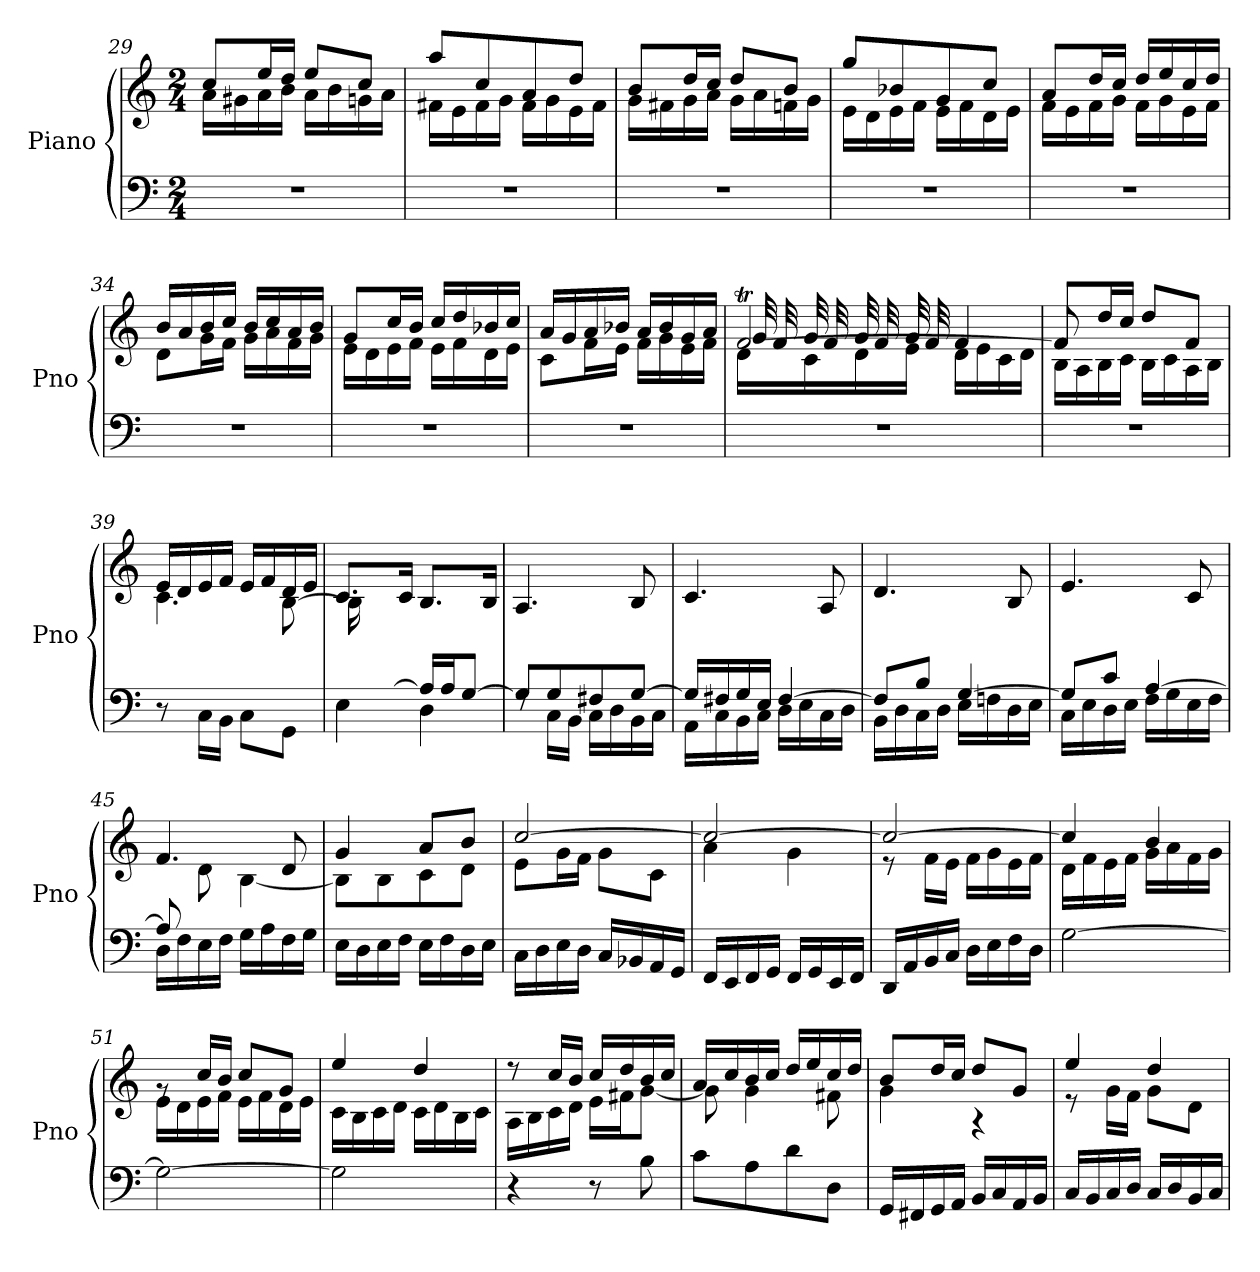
**kern	**kern
*part1	*part1
*staff2	*staff1
*I"Piano	*
*I'Pno	*
!!LO:PB:g=z
*clefF4	*clefG2
*k[]	*k[]
*M2/4	*M2/4
=29	=29
*	*^
2r	8cc/L	16a\LL
.	.	16g#X\
.	16ee/L	16a\
.	16dd/JJ	16b\JJ
.	8ee/L	16a\LL
.	.	16b\
.	8cc/J	16gn\
.	.	16a\JJ
=30	=30	=30
2r	8aa/L	16f#X\LL
.	.	16e\
.	8cc/	16f#\
.	.	16g\JJ
.	8a/	16f#\LL
.	.	16g\
.	8dd/J	16e\
.	.	16f#\JJ
=31	=31	=31
2r	8b/L	16g\LL
.	.	16f#X\
.	16dd/L	16g\
.	16cc/JJ	16a\JJ
.	8dd/L	16g\LL
.	.	16a\
.	8b/J	16fn\
.	.	16g\JJ
=32	=32	=32
2r	8gg/L	16e\LL
.	.	16d\
.	8b-X/	16e\
.	.	16f\JJ
.	8g/	16e\LL
.	.	16f\
.	8cc/J	16d\
.	.	16e\JJ
=33	=33	=33
2r	8a/L	16f\LL
.	.	16e\
.	16dd/L	16f\
.	16cc/JJ	16g\JJ
.	16dd/LL	16f\LL
.	16ee/	16g\
.	16cc/	16e\
.	16dd/JJ	16f\JJ
!!LO:LB:g=z	!!
=34	=34	=34
2r	16b/LL	8d\L
.	16a/	.
.	16b/	16g\L
.	16cc/JJ	16f\JJ
.	16b/LL	16g\LL
.	16cc/	16a\
.	16a/	16f\
.	16b/JJ	16g\JJ
=35	=35	=35
2r	8g/L	16e\LL
.	.	16d\
.	16cc/L	16e\
.	16b/JJ	16f\JJ
.	16cc/LL	16e\LL
.	16dd/	16f\
.	16b-X/	16d\
.	16cc/JJ	16e\JJ
=36	=36	=36
2r	16a/LL	8c\L
.	16g/	.
.	16a/	16f\L
.	16b-X/JJ	16e\JJ
.	16a/LL	16f\LL
.	16b-/	16g\
.	16g/	16e\
.	16a/JJ	16f\JJ
=37	=37	=37
*	*	*^
2r	[2fT/	16d\LL	32g
.	.	.	32f
.	.	16c\	32g
.	.	.	32f
.	.	16d\	32g
.	.	.	32f
.	.	16e\JJ	32g
.	.	.	32f
.	.	16d\LL	4f
.	.	16e\	.
.	.	16c\	.
.	.	16d\JJ	.
=38	=38	=38	=38
2r	8f/L]	16B\LL	8f
.	.	16A\	.
.	16dd/L	16B\	4.ryy
.	16cc/JJ	16c\JJ	.
.	8dd/L	16B\LL	.
.	.	16c\	.
.	8f/J	16A\	.
.	.	16B\JJ	.
=39	=39	=39	=39
*^	*	*	*
4.ryy	8r	16e/LL	4.c\	4.ryy
.	.	16d/	.	.
.	16C\LL	16e/	.	.
.	16BB\JJ	16f/JJ	.	.
.	8C\L	16e/LL	.	.
.	.	16f/	.	.
8ryy	8GG\J	16d/	8ryy	[8B\
.	.	16e/JJ	.	.
*	*	*	*v	*v
!!LO:LB:g=z
=40	=40	=40	=40
16ryy	4E\	8.c/L	16B\LL]
16B/J	.	.	4..ryy
[8A/J	.	.	.
.	.	16c/Jk	.
16A/LL]	4D\	8.B/L	.
16A/J	.	.	.
[8G/J	.	.	.
.	.	16B/Jk	.
*	*	*v	*v
=41	=41	=41
8G/L]	8rF	4.A/
8G/	16C\LL	.
.	16BB\JJ	.
8F#X/	16C\LL	.
.	16D\	.
[8G/J	16BB\	8B/
.	16C\JJ	.
=42	=42	=42
16G/LL]	16AA\LL	4.c/
16F#X/	16C\	.
16G/	16BB\	.
16E/JJ	16C\JJ	.
[4F#/	16D\LL	.
.	16E\	.
.	16C\	8A/
.	16D\JJ	.
=43	=43	=43
8F#/L]	16BB\LL	4.d/
.	16D\	.
8B/J	16C\	.
.	16D\JJ	.
[4G/	16E\LL	.
.	16Fn\	.
.	16D\	8B/
.	16E\JJ	.
=44	=44	=44
*	*^	*
4ryy	8G/L]	16C\LL	4.e/
.	.	16E\	.
.	8c/J	16D\	.
.	.	16E\JJ	.
[4A/	16F\LL	4ryy	.
.	16G\	.	.
.	16E\	.	8c/
.	16F\JJ	.	.
*	*v	*v	*
=45	=45	=45
*	*	*^
8A/L]	16D\LL	4.f/	8ryy
.	16F\	.	.
4.ryy	16E\	.	8d\J
.	16F\JJ	.	.
.	16G\LL	.	[4B\
.	16A\	.	.
.	16F\	8d/	.
.	16G\JJ	.	.
*v	*v	*	*
!!LO:LB:g=z	!!
=46	=46	=46
16E\LL	4g/	8B\L]
16D\	.	.
16E\	.	8B\
16F\JJ	.	.
16E\LL	8a/L	8c\
16F\	.	.
16D\	8b/J	8d\J
16E\JJ	.	.
=47	=47	=47
16C\LL	[2cc/	8e\L
16D\	.	.
16E\	.	16g\L
16D\JJ	.	16f\JJ
16C/LL	.	8g\L
16BB-X/	.	.
16AA/	.	8c\J
16GG/JJ	.	.
=48	=48	=48
16FF/LL	2cc/_	4a\
16EE/	.	.
16FF/	.	.
16GG/JJ	.	.
16FF/LL	.	4g\
16GG/	.	.
16EE/	.	.
16FF/JJ	.	.
=49	=49	=49
16DD/LL	2cc/_	8r
16AA/	.	.
16BB/	.	16f\LL
16C/JJ	.	16e\JJ
16D\LL	.	16f\LL
16E\	.	16g\
16F\	.	16e\
16D\JJ	.	16f\JJ
=50	=50	=50
[2G\	4cc/]	16d\LL
.	.	16f\
.	.	16e\
.	.	16f\JJ
.	4b/	16g\LL
.	.	16a\
.	.	16f\
.	.	16g\JJ
=51	=51	=51
2G\_	8rg	16e\LL
.	.	16d\
.	16cc/LL	16e\
.	16b/JJ	16f\JJ
.	8cc/L	16e\LL
.	.	16f\
.	8g/J	16d\
.	.	16e\JJ
!!LO:LB:g=z	!!
=52	=52	=52
2G\]	4ee/	16c\LL
.	.	16B\
.	.	16c\
.	.	16d\JJ
.	4dd/	16c\LL
.	.	16d\
.	.	16B\
.	.	16c\JJ
=53	=53	=53
4r	8r	16A\LL
.	.	16B\
.	16cc/LL	16c\
.	16b/JJ	16d\JJ
8r	16cc/LL	16e\LL
.	16dd/	16f#X\J
8B\	16b/	[8g\J
.	16cc/JJ	.
=54	=54	=54
8c\L	16a/LL	8g\]
.	16cc/	.
8A\	16b/	4g\
.	16cc/JJ	.
8d\	16dd/LL	.
.	16ee/	.
8D\J	16cc/	8f#X\
.	16dd/JJ	.
=55	=55	=55
16GG/LL	8b/L	4g\
16FF#X/	.	.
16GG/	16dd/L	.
16AA/JJ	16cc/JJ	.
16BB/LL	8dd/L	4r
16C/	.	.
16AA/	8g/J	.
16BB/JJ	.	.
=56	=56	=56
16C/LL	4ee/	8r
16BB/	.	.
16C/	.	16g\LL
16D/JJ	.	16f\JJ
16C/LL	4dd/	8g\L
16D/	.	.
16BB/	.	8d\J
16C/JJ	.	.
*	*v	*v
=	=
*-	*-
